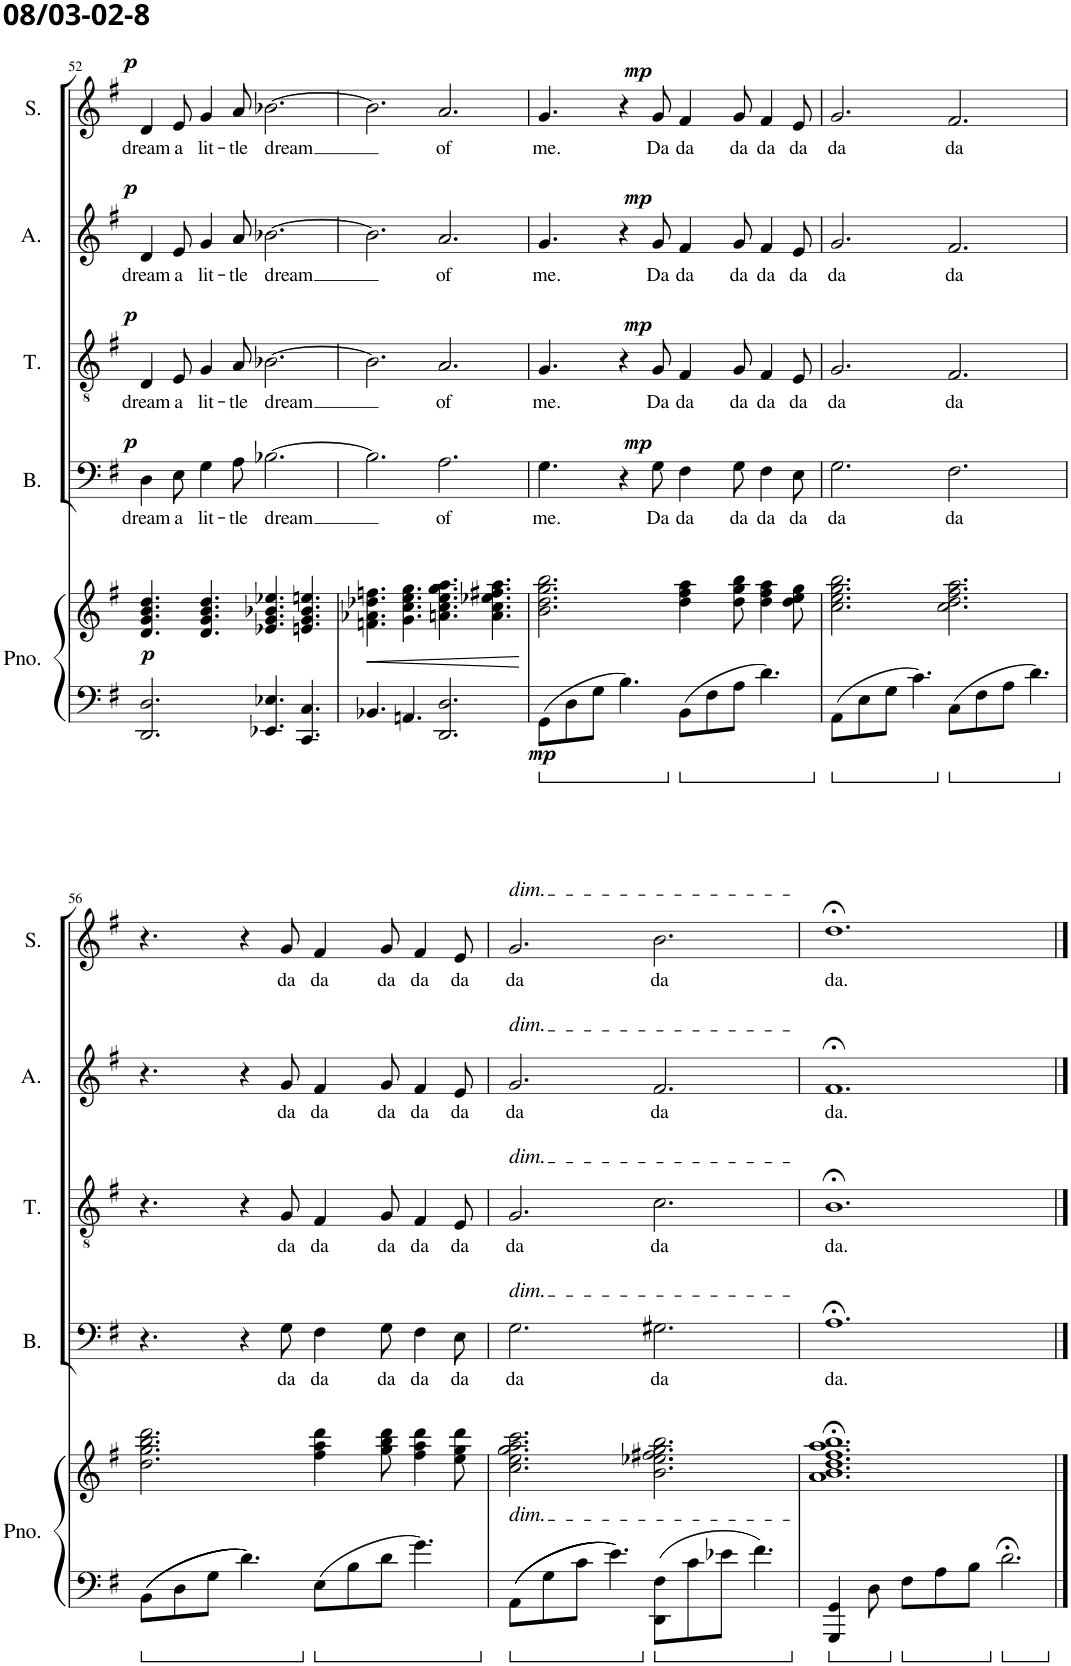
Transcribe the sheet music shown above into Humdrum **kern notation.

**kern	**kern	**dynam	**kern	**text	**dynam	**kern	**text	**dynam	**kern	**text	**dynam	**kern	**text	**dynam
*part5	*part5	*part5	*part4	*part4	*part4	*part3	*part3	*part3	*part2	*part2	*part2	*part1	*part1	*part1
*staff6	*staff5	*staff5/6	*staff4	*staff4	*staff4	*staff3	*staff3	*staff3	*staff2	*staff2	*staff2	*staff1	*staff1	*staff1
*I"Piano	*	*	*I"Bas	*	*	*I"Tenor	*	*	*I"Alt	*	*	*I"Sopraan	*	*
*I'Pno.	*	*	*I'B.	*	*	*I'T.	*	*	*I'A.	*	*	*I'S.	*	*
!!LO:PB:g=z
*clefF4	*clefG2	*	*clefF4	*	*	*clefGv2	*	*	*clefG2	*	*	*clefG2	*	*
*k[f#]	*k[f#]	*	*k[f#]	*	*	*k[f#]	*	*	*k[f#]	*	*	*k[f#]	*	*
*M12/8	*M12/8	*	*M12/8	*	*	*M12/8	*	*	*M12/8	*	*	*M12/8	*	*
=52	=52	=52	=52	=52	=52	=52	=52	=52	=52	=52	=52	=52	=52	=52
!	!	!LO:DY:b	!	!LO:LY:b	!LO:DY:a	!	!LO:LY:b	!LO:DY:a	!	!LO:LY:b	!LO:DY:a	!	!LO:LY:b	!LO:DY:a
2.DD/ 2.D/	4.d/ 4.g/ 4.b/ 4.dd/	p	4D\	dream	p	4D/	dream	p	4d/	dream	p	4d/	dream	p
!	!	!	!	!LO:LY:b	!	!	!LO:LY:b	!	!	!LO:LY:b	!	!	!LO:LY:b	!
.	.	.	8E\	a	.	8E/	a	.	8e/	a	.	8e/	a	.
!	!	!	!	!LO:LY:b	!	!	!LO:LY:b	!	!	!LO:LY:b	!	!	!LO:LY:b	!
.	4.d/ 4.g/ 4.b/ 4.dd/	.	4G\	lit-	.	4G/	lit-	.	4g/	lit-	.	4g/	lit-	.
!	!	!	!	!LO:LY:b	!	!	!LO:LY:b	!	!	!LO:LY:b	!	!	!LO:LY:b	!
.	.	.	8A\	-tle	.	8A/	-tle	.	8a/	-tle	.	8a/	-tle	.
!	!	!	!	!LO:LY:b	!	!	!LO:LY:b	!	!	!LO:LY:b	!	!	!LO:LY:b	!
4.EE-X/ 4.E-X/	4.e-X/ 4.g/ 4.b-X/ 4.ee-X/	.	[2.B-X\	dream	.	[2.B-X\	dream	.	[2.b-X\	dream	.	[2.b-X\	dream	.
4.CC/ 4.C/	4.en/ 4.g/ 4.b-/ 4.een/	.	.	.	.	.	.	.	.	.	.	.	.	.
=53	=53	=53	=53	=53	=53	=53	=53	=53	=53	=53	=53	=53	=53	=53
!	!	!LO:HP:b	!	!	!	!	!	!	!	!	!	!	!	!
4.BB-X/	4.fn\ 4.a-X\ 4.dd-X\ 4.ffn\	<	2.B-\]	.	.	2.B-\]	.	.	2.b-\]	.	.	2.b-\]	.	.
4.AAn/	4.g\ 4.cc\ 4.ee\ 4.gg\	.	.	.	.	.	.	.	.	.	.	.	.	.
!	!	!	!	!LO:LY:b	!	!	!LO:LY:b	!	!	!LO:LY:b	!	!	!LO:LY:b	!
2.DD/ 2.D/	4.an\ 4.cc\ 4.ee\ 4.gg\ 4.aa\	.	2.A\	of	.	2.A/	of	.	2.a/	of	.	2.a/	of	.
.	4.a\ 4.cc\ 4.ee-X\ 4.ff#X\ 4.aa\	.	.	.	.	.	.	.	.	.	.	.	.	.
.	.	[	.	.	.	.	.	.	.	.	.	.	.	.
=54	=54	=54	=54	=54	=54	=54	=54	=54	=54	=54	=54	=54	=54	=54
!	!	!LO:DY:b=2	!	!LO:LY:b	!	!	!LO:LY:b	!	!	!LO:LY:b	!	!	!LO:LY:b	!
8GG\L	2.b\ 2.dd\ 2.gg\ 2.bb\	mp	4.G\	me.	.	4.G/	me.	.	4.g/	me.	.	4.g/	me.	.
8D\	.	.	.	.	.	.	.	.	.	.	.	.	.	.
8G\J	.	.	.	.	.	.	.	.	.	.	.	.	.	.
4.B\	.	.	4r	.	.	4r	.	.	4r	.	.	4r	.	.
!	!	!	!	!LO:LY:b	!LO:DY:a	!	!LO:LY:b	!LO:DY:a	!	!LO:LY:b	!LO:DY:a	!	!LO:LY:b	!LO:DY:a
.	.	.	8G\	Da	mp	8G/	Da	mp	8g/	Da	mp	8g/	Da	mp
!	!	!	!	!LO:LY:b	!	!	!LO:LY:b	!	!	!LO:LY:b	!	!	!LO:LY:b	!
8BB\L	4dd\ 4ff#\ 4aa\	.	4F#\	da	.	4F#/	da	.	4f#/	da	.	4f#/	da	.
8F#\	.	.	.	.	.	.	.	.	.	.	.	.	.	.
!	!	!	!	!LO:LY:b	!	!	!LO:LY:b	!	!	!LO:LY:b	!	!	!LO:LY:b	!
8A\J	8dd\ 8gg\ 8bb\	.	8G\	da	.	8G/	da	.	8g/	da	.	8g/	da	.
!	!	!	!	!LO:LY:b	!	!	!LO:LY:b	!	!	!LO:LY:b	!	!	!LO:LY:b	!
4.d\	4dd\ 4ff#\ 4aa\	.	4F#\	da	.	4F#/	da	.	4f#/	da	.	4f#/	da	.
!	!	!	!	!LO:LY:b	!	!	!LO:LY:b	!	!	!LO:LY:b	!	!	!LO:LY:b	!
.	8dd\ 8ee\ 8gg\	.	8E\	da	.	8E/	da	.	8e/	da	.	8e/	da	.
=55	=55	=55	=55	=55	=55	=55	=55	=55	=55	=55	=55	=55	=55	=55
!	!	!	!	!LO:LY:b	!	!	!LO:LY:b	!	!	!LO:LY:b	!	!	!LO:LY:b	!
8AA\L	2.cc\ 2.ee\ 2.gg\ 2.bb\	.	2.G\	da	.	2.G/	da	.	2.g/	da	.	2.g/	da	.
8E\	.	.	.	.	.	.	.	.	.	.	.	.	.	.
8G\J	.	.	.	.	.	.	.	.	.	.	.	.	.	.
4.c\	.	.	.	.	.	.	.	.	.	.	.	.	.	.
!	!	!	!	!LO:LY:b	!	!	!LO:LY:b	!	!	!LO:LY:b	!	!	!LO:LY:b	!
8C\L	2.cc\ 2.dd\ 2.ff#\ 2.aa\	.	2.F#\	da	.	2.F#/	da	.	2.f#/	da	.	2.f#/	da	.
8F#\	.	.	.	.	.	.	.	.	.	.	.	.	.	.
8A\J	.	.	.	.	.	.	.	.	.	.	.	.	.	.
4.d\	.	.	.	.	.	.	.	.	.	.	.	.	.	.
!!LO:LB:g=z
=56	=56	=56	=56	=56	=56	=56	=56	=56	=56	=56	=56	=56	=56	=56
8BB\L	2.dd\ 2.gg\ 2.bb\ 2.ddd\	.	4.r	.	.	4.r	.	.	4.r	.	.	4.r	.	.
8D\	.	.	.	.	.	.	.	.	.	.	.	.	.	.
8G\J	.	.	.	.	.	.	.	.	.	.	.	.	.	.
4.d\	.	.	4r	.	.	4r	.	.	4r	.	.	4r	.	.
!	!	!	!	!LO:LY:b	!	!	!LO:LY:b	!	!	!LO:LY:b	!	!	!LO:LY:b	!
.	.	.	8G\	da	.	8G/	da	.	8g/	da	.	8g/	da	.
!	!	!	!	!LO:LY:b	!	!	!LO:LY:b	!	!	!LO:LY:b	!	!	!LO:LY:b	!
8E\L	4ff#\ 4aa\ 4ddd\	.	4F#\	da	.	4F#/	da	.	4f#/	da	.	4f#/	da	.
8B\	.	.	.	.	.	.	.	.	.	.	.	.	.	.
!	!	!	!	!LO:LY:b	!	!	!LO:LY:b	!	!	!LO:LY:b	!	!	!LO:LY:b	!
8d\J	8gg\ 8bb\ 8ddd\	.	8G\	da	.	8G/	da	.	8g/	da	.	8g/	da	.
!	!	!	!	!LO:LY:b	!	!	!LO:LY:b	!	!	!LO:LY:b	!	!	!LO:LY:b	!
4.g\	4ff#\ 4aa\ 4ddd\	.	4F#\	da	.	4F#/	da	.	4f#/	da	.	4f#/	da	.
!	!	!	!	!LO:LY:b	!	!	!LO:LY:b	!	!	!LO:LY:b	!	!	!LO:LY:b	!
.	8ee\ 8gg\ 8ddd\	.	8E\	da	.	8E/	da	.	8e/	da	.	8e/	da	.
=57	=57	=57	=57	=57	=57	=57	=57	=57	=57	=57	=57	=57	=57	=57
!	!	!	!	!	!	!	!	!	!	!	!	!LO:TX:a:i:t=dim.	!	!
!	!	!	!	!	!	!	!	!	!LO:TX:a:i:t=dim.	!	!	!	!	!
!	!	!	!	!	!	!LO:TX:a:i:t=dim.	!	!	!	!	!	!	!	!
!	!	!	!LO:TX:a:i:t=dim.	!	!	!	!	!	!	!	!	!	!	!
!	!LO:TX:b:i:t=dim.	!	!	!	!	!	!	!	!	!	!	!	!	!
!	!	!	!	!LO:LY:b	!	!	!LO:LY:b	!	!	!LO:LY:b	!	!	!LO:LY:b	!
8AA\L	2.cc\ 2.ee\ 2.gg\ 2.aa\ 2.ccc\	.	2.G\	da	.	2.G/	da	.	2.g/	da	.	2.g/	da	.
8G\	.	.	.	.	.	.	.	.	.	.	.	.	.	.
8c\J	.	.	.	.	.	.	.	.	.	.	.	.	.	.
4.e\	.	.	.	.	.	.	.	.	.	.	.	.	.	.
!	!	!	!	!LO:LY:b	!	!	!LO:LY:b	!	!	!LO:LY:b	!	!	!LO:LY:b	!
8DD\ 8F#\L	2.b\ 2.ee-X\ 2.ff#X\ 2.gg\ 2.bb\	.	2.G#X\	da	.	2.c\	da	.	2.f#/	da	.	2.b\	da	.
8c\	.	.	.	.	.	.	.	.	.	.	.	.	.	.
8e-X\J	.	.	.	.	.	.	.	.	.	.	.	.	.	.
4.f#\	.	.	.	.	.	.	.	.	.	.	.	.	.	.
=58	=58	=58	=58	=58	=58	=58	=58	=58	=58	=58	=58	=58	=58	=58
!	!	!	!	!LO:LY:b	!	!	!LO:LY:b	!	!	!LO:LY:b	!	!	!LO:LY:b	!
4GGG/ 4GG/	1.a;< 1.b;< 1.dd;< 1.ff#;< 1.aa;< 1.bb;<	.	1.A;<	da.	.	1.B;<	da.	.	1.f#;<	da.	.	1.dd;<	da.	.
8D\	.	.	.	.	.	.	.	.	.	.	.	.	.	.
8F#\L	.	.	.	.	.	.	.	.	.	.	.	.	.	.
8A\	.	.	.	.	.	.	.	.	.	.	.	.	.	.
8B\J	.	.	.	.	.	.	.	.	.	.	.	.	.	.
2.d;<\	.	.	.	.	.	.	.	.	.	.	.	.	.	.
==	==	==	==	==	==	==	==	==	==	==	==	==	==	==
*-	*-	*-	*-	*-	*-	*-	*-	*-	*-	*-	*-	*-	*-	*-
